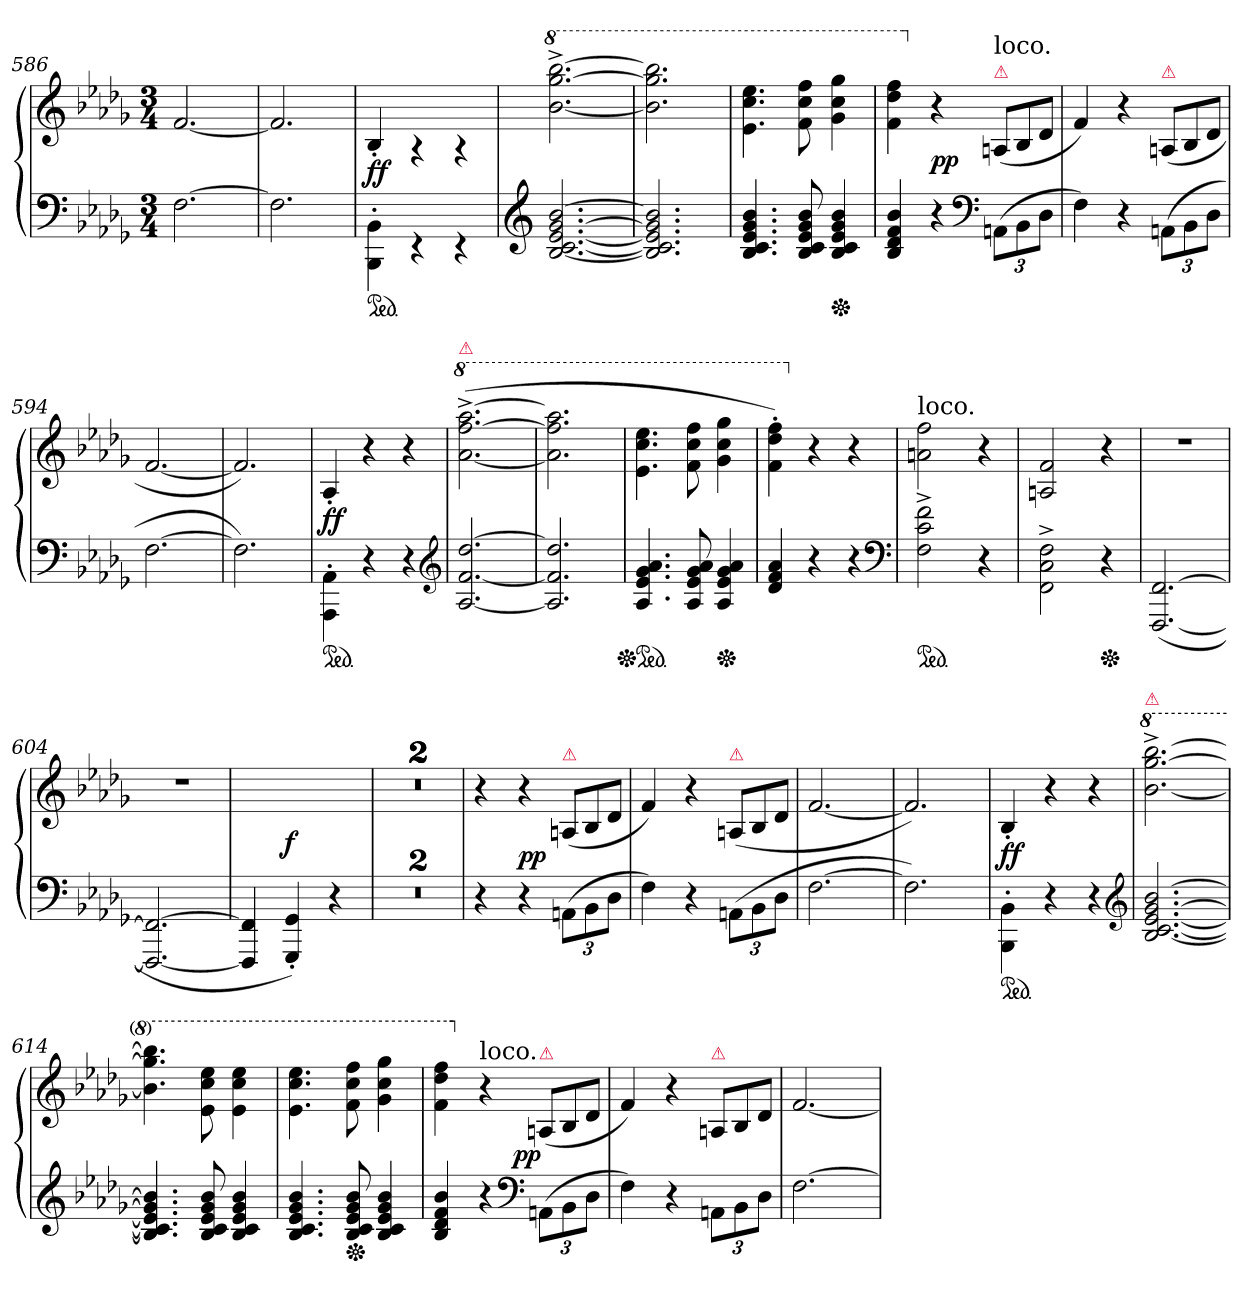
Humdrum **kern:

**kern	**kern	**dynam
*part1	*part1	*part1
*staff2	*staff1	*staff1/2
*clefF4	*clefG2	*
*k[b-e-a-d-g-]	*k[b-e-a-d-g-]	*
*M3/4	*M3/4	*
=586	=586	=586
[2.F	[2.f	.
=587	=587	=587
2.F]	2.f]	.
=588	=588	=588
*ped	*	*
4BBB-'<\ 4BB-'<\	4B-'>/	ff
4rEE	4rA	.
4rEE	4rA	.
=589	=589	=589
*clefG2	*	*
*	*8va	*
[2.B- [2.c [2.e- [2.g- [2.b-	[2.bb-^< [2.ggg-^< [2.bbb-^<	.
=590	=590	=590
2.B-] 2.c] 2.e-] 2.g-] 2.b-]	2.bb-] 2.ggg-] 2.bbb-]	.
=591	=591	=591
4.B- 4.c 4.e- 4.g- 4.b-	4.ee-\ 4.ccc\ 4.eee-\	.
8B- 8c 8e- 8g- 8b-	8ff 8ccc 8fff	.
*Xped	*	*
4B- 4c 4e- 4g- 4b-	4gg- 4ccc 4ggg-	.
=592	=592	=592
4B- 4d- 4f 4b-	4ff 4ddd- 4fff	.
*	*X8va	*
4r	4r	pp
*clefF4	*	*
*	*Xtuplet	*
!	!LO:TX:a:color=crimson:t=⚠	!
!	!LO:TX:a:t=loco.	!
(<12AAn\L	(>12An/L	.
12BB-	12B-/	.
12D-J	12d-\J	.
=593	=593	=593
4F)	4f)	.
4r	4r	.
!	!LO:TX:a:color=crimson:t=⚠	!
(<12AAn\L	(>12An/L	.
12BB-	12B-/	.
12D-J	12d-\J	.
=594	=594	=594
[2.F	[2.f	.
=595	=595	=595
2.F])	2.f])	.
=596	=596	=596
*ped	*	*
4AAA-'<\ 4AA-'<\	4A-'>/	ff
4r	4r	.
4r	4r	.
*clefG2	*	*
=597	=597	=597
*	*8va	*
!	!LO:TX:a:color=crimson:t=⚠	!
[2.A- [2.f [2.dd-	(>[2.aa-^< [2.fff^< [2.aaa-^<	.
=598	=598	=598
2.A-] 2.f] 2.dd-]	2.aa-] 2.fff] 2.aaa-]	.
=599	=599	=599
*Xped	*	*
*ped	*	*
4.A- 4.e- 4.g- 4.a-	4.ee-\ 4.ccc\ 4.eee-\	.
8A- 8e- 8g- 8a-	8ff 8ccc 8fff	.
*Xped	*	*
4A- 4e- 4g- 4a-	4gg- 4ccc 4ggg-	.
=600	=600	=600
4d- 4f 4a-	4ff'> 4ddd-'> 4fff'>)	.
*	*X8va	*
4r	4r	.
4r	4r	.
*clefF4	*	*
=601	=601	=601
!	!LO:TX:a:t=loco.	!
*ped	*	*
2F^ 2c^ 2f^	2an 2ff	.
4r	4r	.
=602	=602	=602
2FF^\ 2C^\ 2F^\	2An/ 2f/	.
*Xped	*	*
4r	4r	.
=603	=603	=603
(<[<2.FFF [<2.FF	2.rdd	.
=604	=604	=604
2.FFF_/ 2.FF_/	2.rdd	.
=605	=605	=605
*	*^	*
4FFF] 4FF]	2.ryy	4ryy	.
4GGG-'< 4GG-'<)	.	2ryy	f
4r	.	.	.
=606	=606	=606	=606
!	!LO:TX:a:color=crimson:t=⚠	!	!
*	*v	*v	*
2.rF	2.rdd	.
=607	=607	=607
2.rF	2.rdd	.
=608	=608	=608
4r	4r	.
4r	4r	pp
!	!LO:TX:a:color=crimson:t=⚠	!
(<12AAn\L	(>12An/L	.
12BB-	12B-/	.
12D-J	12d-\J	.
=609	=609	=609
4F)	4f)	.
4r	4r	.
!	!LO:TX:a:color=crimson:t=⚠	!
(<12AAn\L	(>12An/L	.
12BB-	12B-/	.
12D-J	12d-\J	.
=610	=610	=610
[2.F	[2.f	.
=611	=611	=611
2.F])	2.f])	.
=612	=612	=612
*ped	*	*
4BBB-'>\ 4BB-'>\	4B-'</	ff
4r	4r	.
4r	4r	.
*clefG2	*	*
=613	=613	=613
*	*8va	*
!	!LO:TX:a:color=crimson:t=⚠	!
[2.B- [2.c [2.e- [2.g- [2.b-	[2.bb-^< [2.ggg-^< [2.bbb-^<	.
=614	=614	=614
4.B-] 4.c] 4.e-] 4.g-] 4.b-]	4.bb-] 4.ggg-] 4.bbb-]	.
8B- 8c 8e- 8g- 8b-	8ee-\ 8ccc\ 8eee-\	.
4B- 4c 4e- 4g- 4b-	4ee-\ 4ccc\ 4eee-\	.
=615	=615	=615
4.B- 4.c 4.e- 4.g- 4.b-	4.ee-\ 4.ccc\ 4.eee-\	.
*Xped	*	*
8B- 8c 8e- 8g- 8b-	8ff 8ccc 8fff	.
4B- 4c 4e- 4g- 4b-	4gg- 4ccc 4ggg-	.
=616	=616	=616
4B- 4d- 4f 4b-	4ff 4ddd- 4fff	.
*	*X8va	*
!	!LO:TX:a:t=loco.	!
4r	4r	.
*clefF4	*	*
!	!LO:TX:a:color=crimson:t=⚠	!
!	!	!LO:DY:rj
(<12AAn\L	(>12An/L	pp
12BB-	12B-/	.
12D-J	12d-\J	.
=617	=617	=617
4F)	4f)	.
4r	4r	.
!	!LO:TX:a:color=crimson:t=⚠	!
12AAn\L	12An/L	.
12BB-	12B-/	.
12D-J	12d-\J	.
=618	=618	=618
[2.F	[2.f	.
=	=	=
*-	*-	*-
